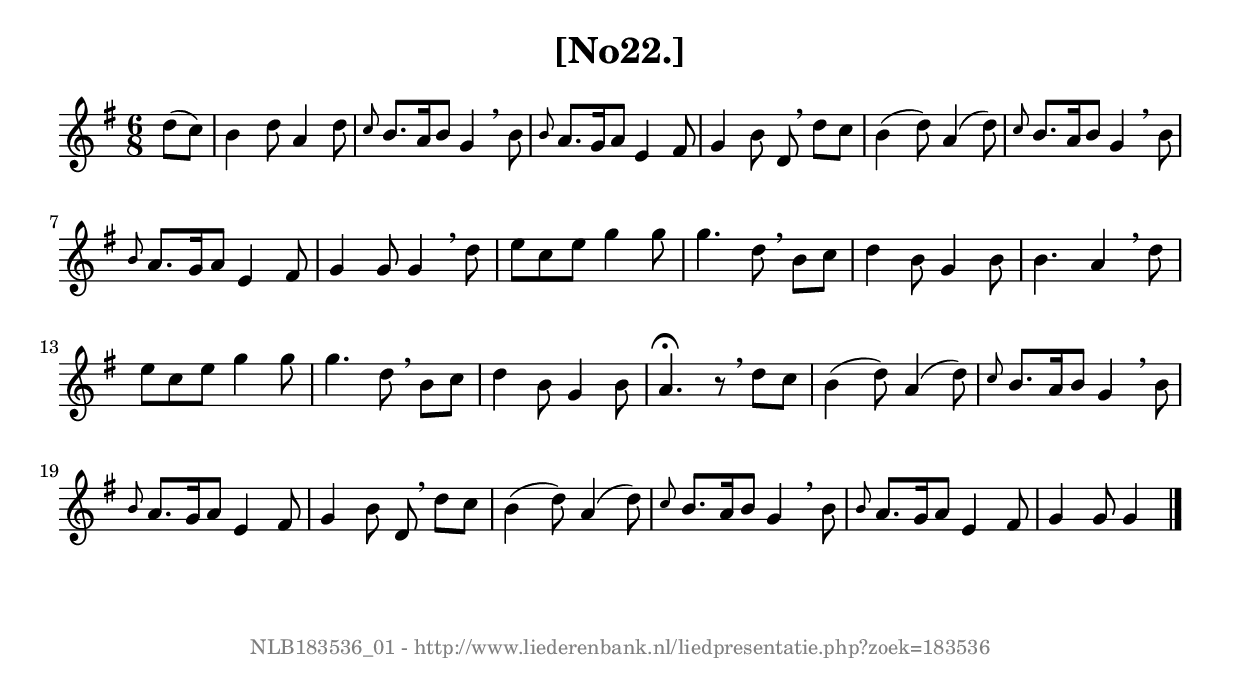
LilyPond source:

%
% produced by wce2krn 1.64 (7 June 2014)
%
\version"2.16"
#(append! paper-alist '(("long" . (cons (* 210 mm) (* 2000 mm)))))
#(set-default-paper-size "long")
sb = {\breathe}
mBreak = {\breathe }
bBreak = {\breathe }
x = {\once\override NoteHead #'style = #'cross }
gl=\glissando
itime={\override Staff.TimeSignature #'stencil = ##f }
ficta = {\once\set suggestAccidentals = ##t}
fine = {\once\override Score.RehearsalMark #'self-alignment-X = #1 \mark \markup {\italic{Fine}}}
dc = {\once\override Score.RehearsalMark #'self-alignment-X = #1 \mark \markup {\italic{D.C.}}}
dcf = {\once\override Score.RehearsalMark #'self-alignment-X = #1 \mark \markup {\italic{D.C. al Fine}}}
dcc = {\once\override Score.RehearsalMark #'self-alignment-X = #1 \mark \markup {\italic{D.C. al Coda}}}
ds = {\once\override Score.RehearsalMark #'self-alignment-X = #1 \mark \markup {\italic{D.S.}}}
dsf = {\once\override Score.RehearsalMark #'self-alignment-X = #1 \mark \markup {\italic{D.S. al Fine}}}
dsc = {\once\override Score.RehearsalMark #'self-alignment-X = #1 \mark \markup {\italic{D.S. al Coda}}}
pv = {\set Score.repeatCommands = #'((volta "1"))}
sv = {\set Score.repeatCommands = #'((volta "2"))}
tv = {\set Score.repeatCommands = #'((volta "3"))}
qv = {\set Score.repeatCommands = #'((volta "4"))}
xv = {\set Score.repeatCommands = #'((volta #f))}
\header{ tagline = ""
title = "[No22.]"
}
\score {{
\key g \major
\relative g'
{
\set melismaBusyProperties = #'()
\partial 32*8
\time 6/8
\tempo 4=120
\override Score.MetronomeMark #'transparent = ##t
\override Score.RehearsalMark #'break-visibility = #(vector #t #t #f)
d'8( c) b4 d8 a4 d8 \grace {c8} b8. a16 b8 g4 \sb b8 \grace {b8} a8. g16 a8 e4 fis8 g4 b8 d, \mBreak
d'8 c b4( d8) a4( d8) \grace {c8} b8. a16 b8 g4 \sb b8 \grace {b8} a8. g16 a8 e4 fis8 g4 g8 g4 \mBreak
d'8 e c e g4 g8 g4. d8 \sb b c d4 b8 g4 b8 b4. a4 \mBreak
d8 e c e g4 g8 g4. d8 \sb b c d4 b8 g4 b8 a4.\fermata r8 \mBreak
d8 c b4( d8) a4( d8) \grace {c8} b8. a16 b8 g4 \sb b8 \grace {b8} a8. g16 a8 e4 fis8 g4 b8 d, \mBreak
d'8 c b4( d8) a4( d8) \grace {c8} b8. a16 b8 g4 \sb b8 \grace {b8} a8. g16 a8 e4 fis8 g4 g8 g4 \bar "|."
 }}
 \midi { }
 \layout {
            indent = 0.0\cm
}
}
\markup { \vspace #0 } \markup { \with-color #grey \fill-line { \center-column { \smaller "NLB183536_01 - http://www.liederenbank.nl/liedpresentatie.php?zoek=183536" } } }
